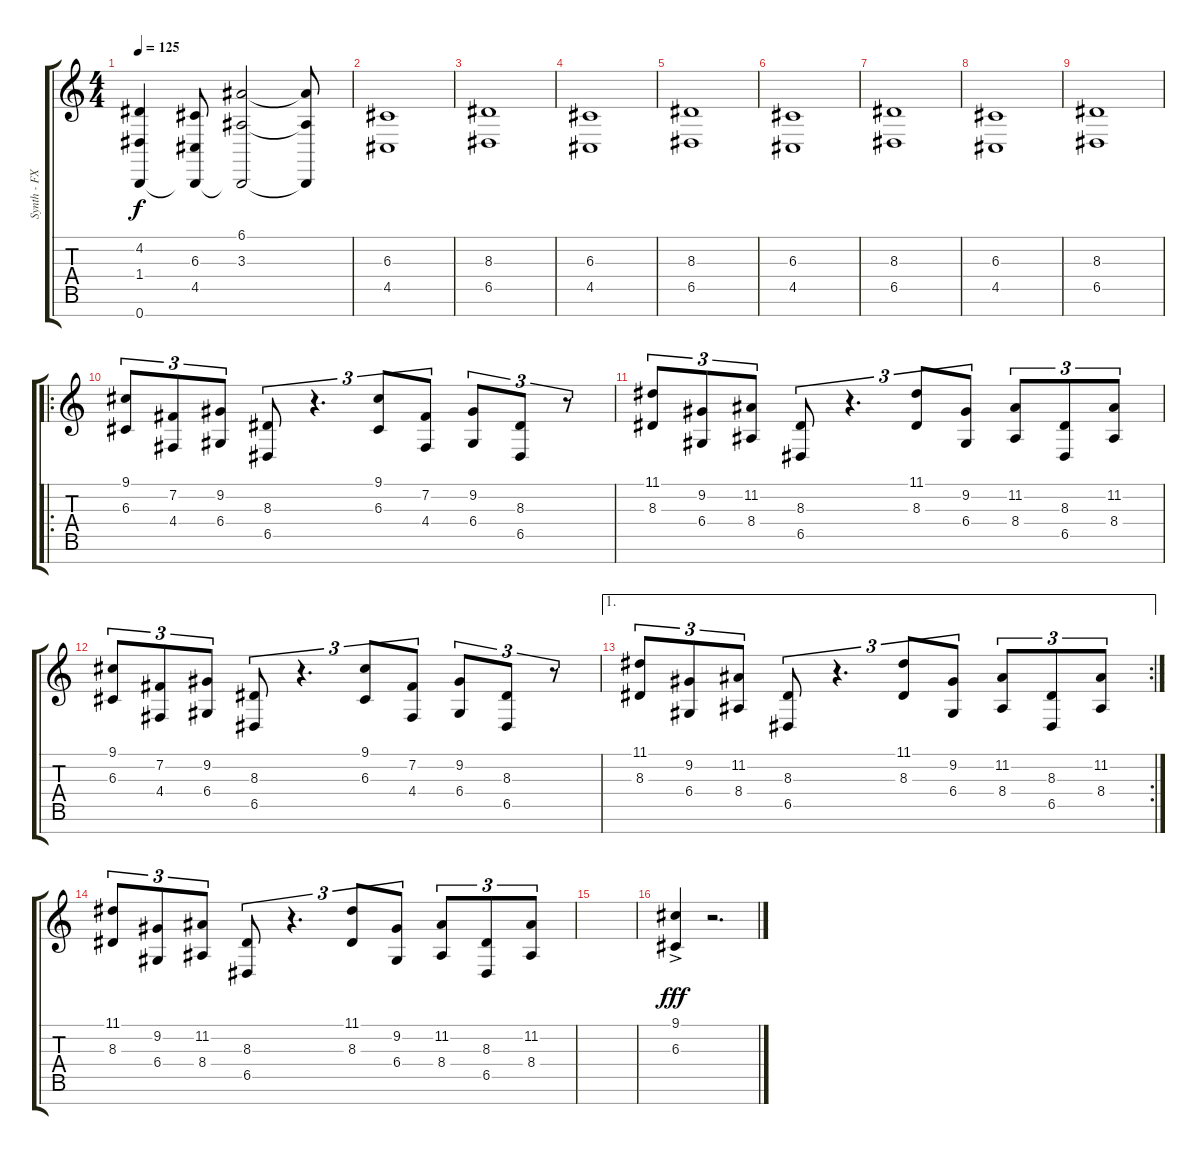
\track ("Synth - FX 1" "Synth - FX") {instrument fx5brightness}
\staff {score tabs}
\tuning (E4 B3 G3 D3 A2 E2 B1) {hide}
\ts (4 4)
\tempo 125
\clef g2
\ks c
(4.2{t} 1.4{t} 0.7{t}).4{dy f} (6.3 4.5 0.7{t}).8 (6.1 3.3 0.7{t}).2 (6.1{t} 3.3{t} 0.7{t}).8 |
(6.3 4.5).1 |
(8.3 6.5).1 |
(6.3 4.5).1 |
(8.3 6.5).1 |
(6.3 4.5).1 |
(8.3 6.5).1 |
(6.3 4.5).1 |
(8.3 6.5).1 |
\ro
(9.1 6.3).8{tu (3 2)} (7.2 4.4).8{tu (3 2)} (9.2 6.4).8{tu (3 2)} (8.3 6.5).8{tu (3 2)} r.4{d tu (3 2)} (9.1 6.3).8{tu (3 2)} (7.2 4.4).8{tu (3 2)} (9.2 6.4).8{tu (3 2)} (8.3 6.5).8{tu (3 2)} r.8{tu (3 2)} |
(11.1 8.3).8{tu (3 2)} (9.2 6.4).8{tu (3 2)} (11.2 8.4).8{tu (3 2)} (8.3 6.5).8{tu (3 2)} r.4{d tu (3 2)} (11.1 8.3).8{tu (3 2)} (9.2 6.4).8{tu (3 2)} (11.2 8.4).8{tu (3 2)} (8.3 6.5).8{tu (3 2)} (11.2 8.4).8{tu (3 2)} |
(9.1 6.3).8{tu (3 2)} (7.2 4.4).8{tu (3 2)} (9.2 6.4).8{tu (3 2)} (8.3 6.5).8{tu (3 2)} r.4{d tu (3 2)} (9.1 6.3).8{tu (3 2)} (7.2 4.4).8{tu (3 2)} (9.2 6.4).8{tu (3 2)} (8.3 6.5).8{tu (3 2)} r.8{tu (3 2)} |
\ae 1
\rc 2
(11.1 8.3).8{tu (3 2)} (9.2 6.4).8{tu (3 2)} (11.2 8.4).8{tu (3 2)} (8.3 6.5).8{tu (3 2)} r.4{d tu (3 2)} (11.1 8.3).8{tu (3 2)} (9.2 6.4).8{tu (3 2)} (11.2 8.4).8{tu (3 2)} (8.3 6.5).8{tu (3 2)} (11.2 8.4).8{tu (3 2)} |
(11.1 8.3).8{tu (3 2)} (9.2 6.4).8{tu (3 2)} (11.2 8.4).8{tu (3 2)} (8.3 6.5).8{tu (3 2)} r.4{d tu (3 2)} (11.1 8.3).8{tu (3 2)} (9.2 6.4).8{tu (3 2)} (11.2 8.4).8{tu (3 2)} (8.3 6.5).8{tu (3 2)} (11.2 8.4).8{tu (3 2)} |
|
(9.1{ac} 6.3{ac}).4{dy fff} r.2{d}
